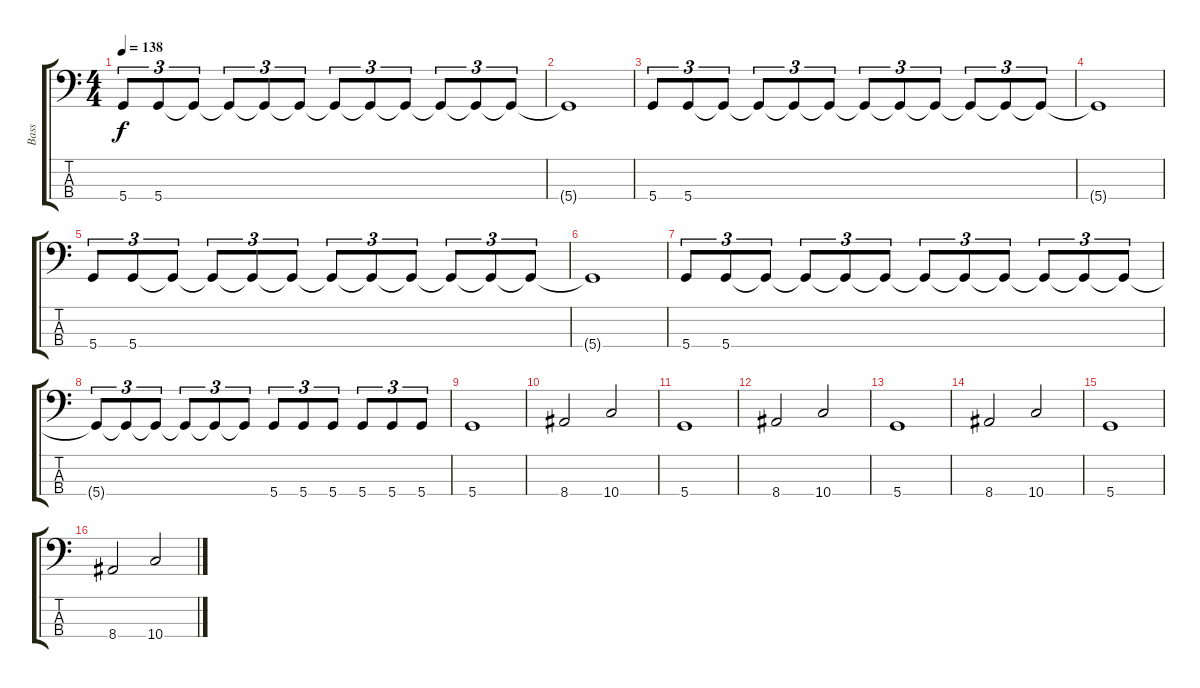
\track ("Bass" "Bass") {instrument electricbassfinger}
\staff {score tabs}
\tuning (G2 D2 A1 D1) {hide}
\ts (4 4)
\tempo 138
\clef f4
\ks c
5.4.8{tu (3 2) dy f instrument electricbassfinger} 5.4.8{tu (3 2)} 5.4{t}.8{tu (3 2)} 5.4{t}.8{tu (3 2)} 5.4{t}.8{tu (3 2)} 5.4{t}.8{tu (3 2)} 5.4{t}.8{tu (3 2)} 5.4{t}.8{tu (3 2)} 5.4{t}.8{tu (3 2)} 5.4{t}.8{tu (3 2)} 5.4{t}.8{tu (3 2)} 5.4{t}.8{tu (3 2)} |
5.4{t}.1 |
5.4.8{tu (3 2)} 5.4.8{tu (3 2)} 5.4{t}.8{tu (3 2)} 5.4{t}.8{tu (3 2)} 5.4{t}.8{tu (3 2)} 5.4{t}.8{tu (3 2)} 5.4{t}.8{tu (3 2)} 5.4{t}.8{tu (3 2)} 5.4{t}.8{tu (3 2)} 5.4{t}.8{tu (3 2)} 5.4{t}.8{tu (3 2)} 5.4{t}.8{tu (3 2)} |
5.4{t}.1 |
5.4.8{tu (3 2)} 5.4.8{tu (3 2)} 5.4{t}.8{tu (3 2)} 5.4{t}.8{tu (3 2)} 5.4{t}.8{tu (3 2)} 5.4{t}.8{tu (3 2)} 5.4{t}.8{tu (3 2)} 5.4{t}.8{tu (3 2)} 5.4{t}.8{tu (3 2)} 5.4{t}.8{tu (3 2)} 5.4{t}.8{tu (3 2)} 5.4{t}.8{tu (3 2)} |
5.4{t}.1 |
5.4.8{tu (3 2)} 5.4.8{tu (3 2)} 5.4{t}.8{tu (3 2)} 5.4{t}.8{tu (3 2)} 5.4{t}.8{tu (3 2)} 5.4{t}.8{tu (3 2)} 5.4{t}.8{tu (3 2)} 5.4{t}.8{tu (3 2)} 5.4{t}.8{tu (3 2)} 5.4{t}.8{tu (3 2)} 5.4{t}.8{tu (3 2)} 5.4{t}.8{tu (3 2)} |
5.4{t}.8{tu (3 2)} 5.4{t}.8{tu (3 2)} 5.4{t}.8{tu (3 2)} 5.4{t}.8{tu (3 2)} 5.4{t}.8{tu (3 2)} 5.4{t}.8{tu (3 2)} 5.4.8{tu (3 2)} 5.4.8{tu (3 2)} 5.4.8{tu (3 2)} 5.4.8{tu (3 2)} 5.4.8{tu (3 2)} 5.4.8{tu (3 2)} |
5.4.1 |
8.4.2 10.4.2 |
5.4.1 |
8.4.2 10.4.2 |
5.4.1 |
8.4.2 10.4.2 |
5.4.1 |
8.4.2 10.4.2
